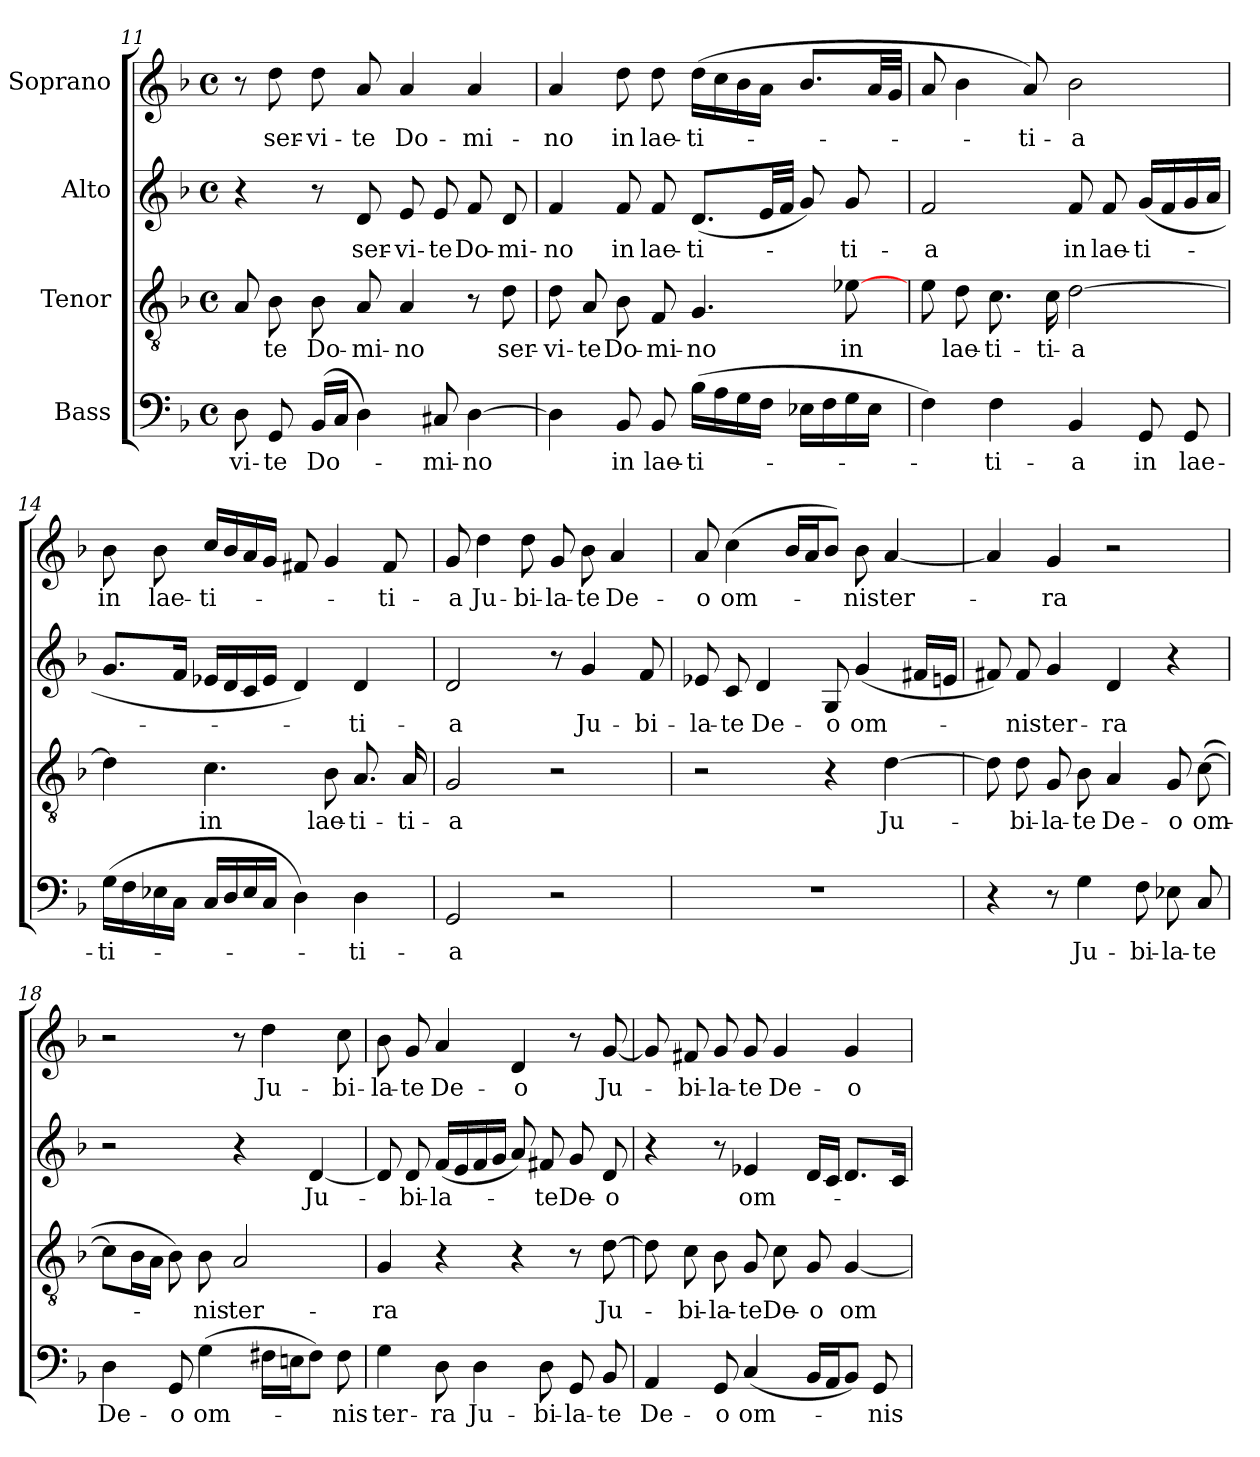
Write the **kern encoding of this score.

**kern	**text	**kern	**text	**kern	**text	**kern	**text
*part4	*part4	*part3	*part3	*part2	*part2	*part1	*part1
*staff4	*staff4	*staff3	*staff3	*staff2	*staff2	*staff1	*staff1
*I"Bass	*	*I"Tenor	*	*I"Alto	*	*I"Soprano	*
!!LO:PB:g=z
*clefF4	*	*clefGv2	*	*clefG2	*	*clefG2	*
*k[b-]	*	*k[b-]	*	*k[b-]	*	*k[b-]	*
*F:	*	*F:	*	*F:	*	*F:	*
*M4/4	*	*M4/4	*	*M4/4	*	*M4/4	*
*met(c)	*	*met(c)	*	*met(c)	*	*met(c)	*
=11	=11	=11	=11	=11	=11	=11	=11
8D\	-vi-	8A/	.	4r	.	8r	.
8GG/	-te	8B-\	-te	.	.	8dd\	ser-
(16BB-/LL	Do-	8B-\	Do-	8r	.	8dd\	-vi-
16C/JJ	.	.	.	.	.	.	.
4D\)	.	8A/	-mi-	8d/	ser-	8a/	-te
.	.	4A/	-no	8e/	-vi-	4a/	Do-
8C#X/	-mi-	.	.	8e/	-te	.	.
[4D\	-no	8r	.	8f/	Do-	4a/	-mi-
.	.	8d\	ser-	8d/	-mi-	.	.
=12	=12	=12	=12	=12	=12	=12	=12
4D\]	.	8d\	-vi-	4f/	-no	4a/	-no
.	.	8A/	-te	.	.	.	.
8BB-/	in	8B-\	Do-	8f/	in	8dd\	in
8BB-/	lae-	8F/	-mi-	8f/	lae-	8dd\	lae-
(16B-\LL	-ti-	4.G/	-no	(8.d/L	-ti-	(16dd\LL	-ti-
16A\	.	.	.	.	.	16cc\	.
16G\	.	.	.	.	.	16b-\	.
16F\JJ	.	.	.	32e/LL	.	16a\JJ	.
.	.	.	.	32f/JJJ	.	.	.
16E-X\LL	.	.	.	8g/)	.	8.b-/L	.
16F\	.	.	.	.	.	.	.
16G\	.	[8e-X\	in	8g/	-ti-	.	.
16E-\JJ	.	.	.	.	.	32a/LL	.
.	.	.	.	.	.	32g/JJJ	.
=13	=13	=13	=13	=13	=13	=13	=13
4F\)	.	8e\	.	2f/	-a	8a/	.
.	.	8d\	lae-	.	.	4b-\	.
4F\	-ti-	8.c\	-ti-	.	.	.	.
.	.	.	.	.	.	8a/)	-ti-
.	.	16c\	-ti-	.	.	.	.
4BB-/	-a	[2d\	-a	8f/	in	2b-\	-a
.	.	.	.	8f/	lae-	.	.
8GG/	in	.	.	(16g/LL	-ti-	.	.
.	.	.	.	16f/	.	.	.
8GG/	lae-	.	.	16g/	.	.	.
.	.	.	.	16a/JJ	.	.	.
!!LO:LB:g=z
=14	=14	=14	=14	=14	=14	=14	=14
(16G\LL	-ti-	4d\]	.	8.g/L	.	8b-\	in
16F\	.	.	.	.	.	.	.
16E-X\	.	.	.	.	.	8b-\	lae-
16C\JJ	.	.	.	16f/Jk	.	.	.
16C/LL	.	4.c\	in	16e-X/LL	.	16cc/LL	-ti-
16D/	.	.	.	16d/	.	16b-/	.
16E-/	.	.	.	16c/	.	16a/	.
16C/JJ	.	.	.	16e-/JJ	.	16g/JJ	.
4D\)	.	.	.	4d/)	.	8f#X/	.
.	.	8B-\	lae-	.	.	4g/	.
4D\	-ti-	8.A/	-ti-	4d/	-ti-	.	.
.	.	.	.	.	.	8f#/	-ti-
.	.	16A/	-ti-	.	.	.	.
=15	=15	=15	=15	=15	=15	=15	=15
2GG/	-a	2G/	-a	2d/	-a	8g/	-a
.	.	.	.	.	.	4dd\	Ju-
.	.	.	.	.	.	8dd\	-bi-
2r	.	2r	.	8r	.	8g/	-la-
.	.	.	.	4g/	Ju-	8b-\	-te
.	.	.	.	.	.	4a/	De-
.	.	.	.	8f/	-bi-	.	.
=16	=16	=16	=16	=16	=16	=16	=16
1r	.	2r	.	8e-X/	-la-	8a/	-o
.	.	.	.	8c/	-te	(4cc\	om-
.	.	.	.	4d/	De-	.	.
.	.	.	.	.	.	16b-/LL	.
.	.	.	.	.	.	16a/J	.
.	.	4r	.	8G/	-o	8b-/J)	.
.	.	.	.	(4g/	om-	8b-\	-nis
.	.	[4d\	Ju-	.	.	[4a/	ter-
.	.	.	.	16f#X/LL	.	.	.
.	.	.	.	16en/JJ	.	.	.
!!LO:LB:g=z
=17	=17	=17	=17	=17	=17	=17	=17
4r	.	8d\]	.	8f#X/)	.	4a/]	.
.	.	8d\	-bi-	8f#/	-nis	.	.
8r	.	8G/	-la-	4g/	ter-	4g/	-ra
4G\	Ju-	8B-\	-te	.	.	.	.
.	.	4A/	De-	4d/	-ra	2r	.
8F\	-bi-	.	.	.	.	.	.
8E-X\	-la-	8G/	-o	4r	.	.	.
8C/	-te	([8c\	om-	.	.	.	.
=18	=18	=18	=18	=18	=18	=18	=18
4D\	De-	8c\L]	.	2r	.	2r	.
.	.	16B-\L	.	.	.	.	.
.	.	16A\JJ	.	.	.	.	.
8GG/	-o	8B-\)	.	.	.	.	.
(4G\	om-	8B-\	-nis	.	.	.	.
.	.	2A/	ter-	4r	.	8r	.
16F#X\LL	.	.	.	.	.	4dd\	Ju-
16En\J	.	.	.	.	.	.	.
8F#\J)	.	.	.	[4d/	Ju-	.	.
8F#\	-nis	.	.	.	.	8cc\	-bi-
=19	=19	=19	=19	=19	=19	=19	=19
4G\	ter-	4G/	-ra	8d/]	.	8b-\	-la-
.	.	.	.	8d/	-bi-	8g/	-te
8D\	-ra	4r	.	(16f/LL	-la-	4a/	De-
.	.	.	.	16e/	.	.	.
4D\	Ju-	.	.	16f/	.	.	.
.	.	.	.	16g/JJ	.	.	.
.	.	4r	.	8a/)	.	4d/	-o
8D\	-bi-	.	.	8f#X/	-te	.	.
8GG/	-la-	8r	.	8g/	De-	8r	.
8BB-/	-te	[8d\	Ju-	8d/	-o	[8g/	Ju-
!!LO:PB:g=z
=20	=20	=20	=20	=20	=20	=20	=20
4AA/	De-	8d\]	.	4r	.	8g/]	.
.	.	8c\	-bi-	.	.	8f#X/	-bi-
8GG/	-o	8B-\	-la-	8r	.	8g/	-la-
(4C/	om-	8G/	-te	4e-X/	om-	8g/	-te
.	.	8c\	De-	.	.	4g/	De-
16BB-/LL	.	8G/	-o	16d/LL	.	.	.
16AA/J	.	.	.	16c/JJ	.	.	.
8BB-/J)	.	[4G/	om-	8.d/L	.	4g/	-o
8GG/	-nis	.	.	.	.	.	.
.	.	.	.	16c/Jk	.	.	.
=	=	=	=	=	=	=	=
*-	*-	*-	*-	*-	*-	*-	*-
